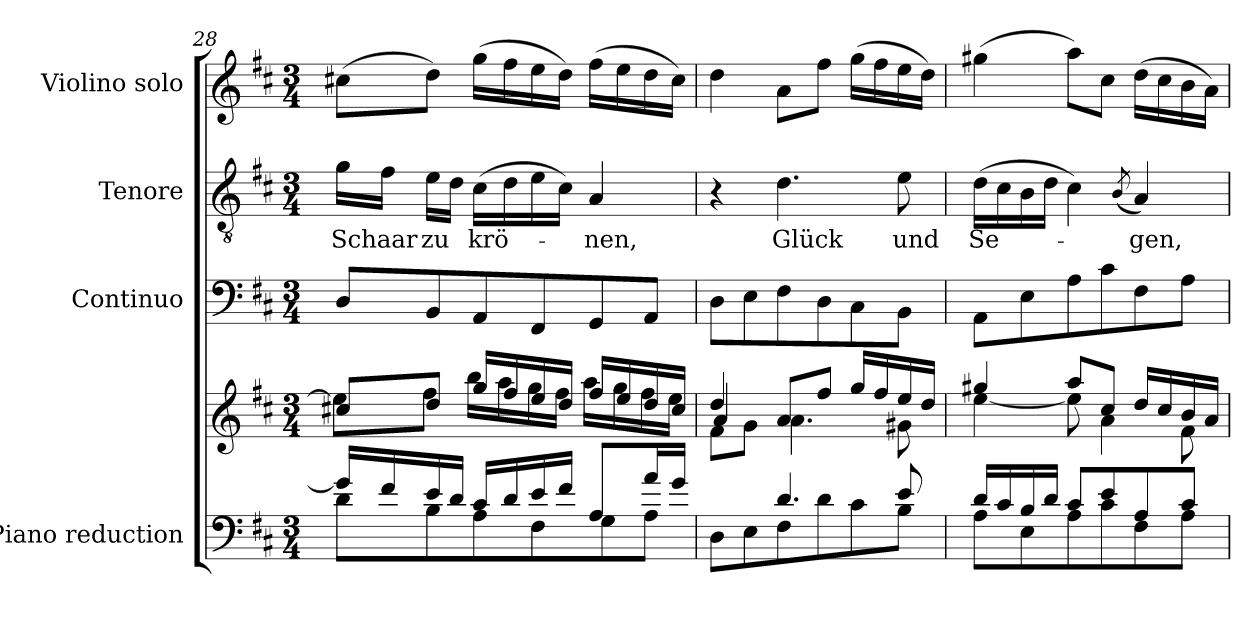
**kern	**kern	**kern	**kern	**text	**kern
*part4	*part4	*part3	*part2	*part2	*part1
*staff5	*staff4	*staff3	*staff2	*staff2	*staff1
*I"Piano reduction	*	*I"Continuo	*I"Tenore	*	*I"Violino solo
*I'Pno	*	*	*	*	*I'Vln
!!LO:LB:g=z
*clefF4	*clefG2	*clefF4	*clefGv2	*	*clefG2
*k[f#c#]	*k[f#c#]	*k[f#c#]	*k[f#c#]	*	*k[f#c#]
*M3/4	*M3/4	*M3/4	*M3/4	*	*M3/4
=28	=28	=28	=28	=28	=28
*^	*^	*	*	*	*
!	!	!	!	!	!	!LO:LY:b	!
16g/LL]	8d\L	8cc#X/L	8ee\L]	8D/L	16g\LL	Schaar	(8cc#X\L
16f#/	.	.	.	.	16f#\JJ	.	.
!	!	!	!	!	!	!LO:LY:b	!
16e/	8B\	8dd/J	8ff#\J	8BB/	16e\LL	zu	8dd\J)
16d/JJ	.	.	.	.	16d\JJ	.	.
!	!	!	!	!	!	!LO:LY:b	!
16c#/LL	8A\	16gg/LL	16bb\LL	8AA/	(16c#\LL	krö-	(16gg\LL
16d/	.	16ff#/	16aa\	.	16d\	.	16ff#\
16e/	8F#\	16ee/	16gg\	8FF#/	16e\	.	16ee\
16f#/JJ	.	16dd/JJ	16ff#\JJ	.	16c#\JJ)	.	16dd\JJ)
!	!	!	!	!	!	!LO:LY:b	!
8A/L	8G\	16ff#/LL	16aa\LL	8GG/	4A/	-nen,	(16ff#\LL
.	.	16ee/	16gg\	.	.	.	16ee\
16a/L	8A\J	16dd/	16ff#\	8AA/J	.	.	16dd\
16g/JJ	.	16cc#/JJ	16ee\JJ	.	.	.	16cc#\JJ)
=29	=29	=29	=29	=29	=29	=29	=29
*	*	*	*^	*	*	*	*
4ryy	8D\L	4dd/	8f#\L	4a/	8D\L	4r	.	4dd\
.	8E\	.	8g\J	.	8E\	.	.	.
!	!	!	!	!	!	!	!LO:LY:b	!
4.d/	8F#\	8a/L	4.a\	2ryy	8F#\	4.d\	Glück	8a\L
.	8d\	8ff#/J	.	.	8D\	.	.	8ff#\J
.	8c#\	16gg/LL	.	.	8C#\	.	.	(16gg\LL
.	.	16ff#/	.	.	.	.	.	16ff#\
!	!	!	!	!	!	!	!LO:LY:b	!
8e/	8B\J	16ee/	8g#X\	.	8BB\J	8e\	und	16ee\
.	.	16dd/JJ	.	.	.	.	.	16dd\JJ)
*	*	*	*v	*v	*	*	*	*
=30	=30	=30	=30	=30	=30	=30	=30
!	!	!	!	!	!	!LO:LY:b	!
16d/LL	8A\L	4gg#X/	[4ee\	8AA\L	(16d\LL	Se-	(4gg#X\
16c#/	.	.	.	.	16c#\	.	.
16B/	8E\	.	.	8E\	16B\	.	.
16d/JJ	.	.	.	.	16d\JJ	.	.
8c#/L	8A\	8aa/L	8ee\]	8A\	4c#\)	.	8aa\L)
8e/	8c#\	8cc#/J	4a\	8c#\	.	.	8cc#\J
.	.	.	.	.	(8qB/	.	.
!	!	!	!	!	!	!LO:LY:b	!
8A/	8F#\	16dd/LL	.	8F#\	4A/)	-gen,	(16dd\LL
.	.	16cc#/	.	.	.	.	16cc#\
8c#/J	8A\J	16b/	8f#\	8A\J	.	.	16b\
.	.	16a/JJ	.	.	.	.	16a\JJ)
*v	*v	*	*	*	*	*	*
*	*v	*v	*	*	*	*
=	=	=	=	=	=
*-	*-	*-	*-	*-	*-
